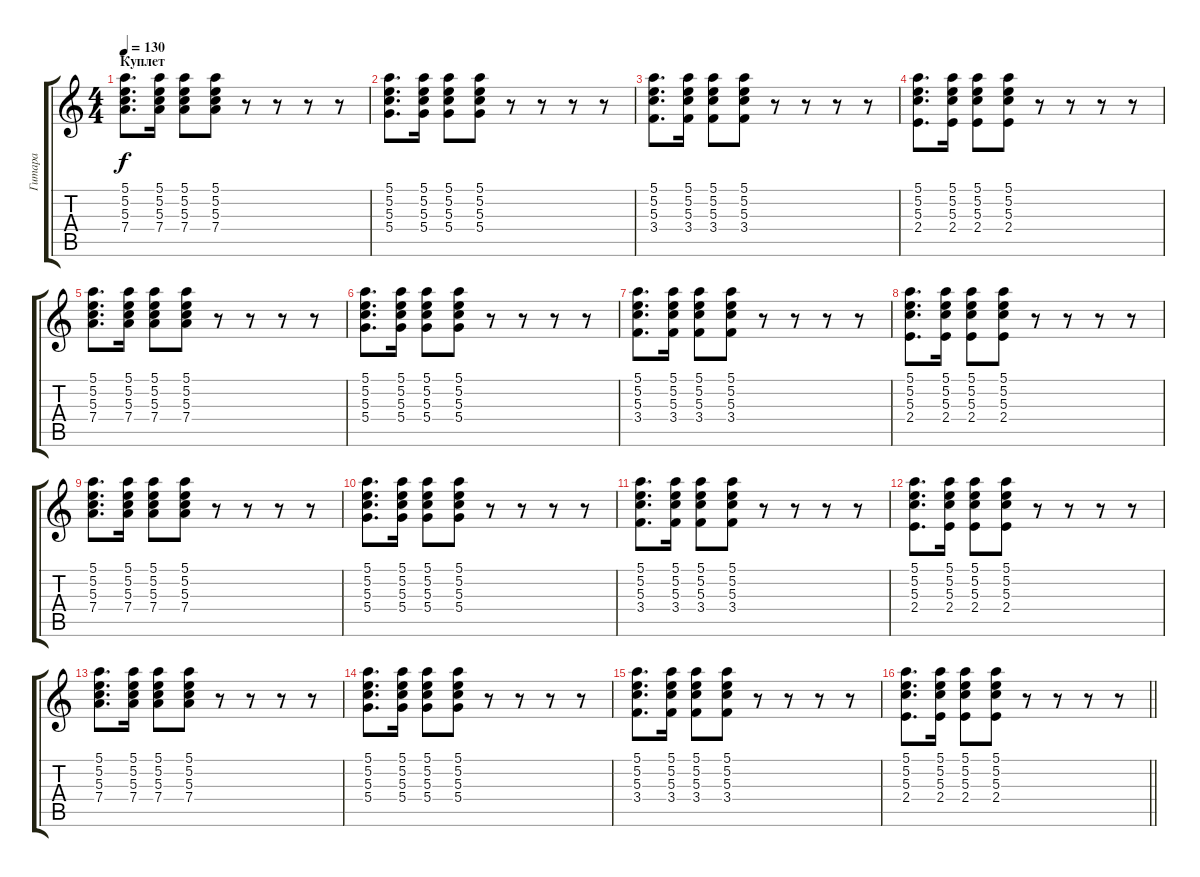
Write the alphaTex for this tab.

\track ("Гитара" "Гитара") {instrument electricguitarclean}
\staff {score tabs}
\tuning (E4 B3 G3 D3 A2 E2) {hide}
\ts (4 4)
\section ("" "Куплет")
\tempo 130
\clef g2
\ks c
(5.1 5.2 5.3 7.4).8{d dy f} (5.1 5.2 5.3 7.4).16 (5.1 5.2 5.3 7.4).8 (5.1 5.2 5.3 7.4).8 r.8 r.8 r.8 r.8 |
(5.1 5.2 5.3 5.4).8{d} (5.1 5.2 5.3 5.4).16 (5.1 5.2 5.3 5.4).8 (5.1 5.2 5.3 5.4).8 r.8 r.8 r.8 r.8 |
(5.1 5.2 5.3 3.4).8{d} (5.1 5.2 5.3 3.4).16 (5.1 5.2 5.3 3.4).8 (5.1 5.2 5.3 3.4).8 r.8 r.8 r.8 r.8 |
(5.1 5.2 5.3 2.4).8{d} (5.1 5.2 5.3 2.4).16 (5.1 5.2 5.3 2.4).8 (5.1 5.2 5.3 2.4).8 r.8 r.8 r.8 r.8 |
(5.1 5.2 5.3 7.4).8{d} (5.1 5.2 5.3 7.4).16 (5.1 5.2 5.3 7.4).8 (5.1 5.2 5.3 7.4).8 r.8 r.8 r.8 r.8 |
(5.1 5.2 5.3 5.4).8{d} (5.1 5.2 5.3 5.4).16 (5.1 5.2 5.3 5.4).8 (5.1 5.2 5.3 5.4).8 r.8 r.8 r.8 r.8 |
(5.1 5.2 5.3 3.4).8{d} (5.1 5.2 5.3 3.4).16 (5.1 5.2 5.3 3.4).8 (5.1 5.2 5.3 3.4).8 r.8 r.8 r.8 r.8 |
(5.1 5.2 5.3 2.4).8{d} (5.1 5.2 5.3 2.4).16 (5.1 5.2 5.3 2.4).8 (5.1 5.2 5.3 2.4).8 r.8 r.8 r.8 r.8 |
(5.1 5.2 5.3 7.4).8{d} (5.1 5.2 5.3 7.4).16 (5.1 5.2 5.3 7.4).8 (5.1 5.2 5.3 7.4).8 r.8 r.8 r.8 r.8 |
(5.1 5.2 5.3 5.4).8{d} (5.1 5.2 5.3 5.4).16 (5.1 5.2 5.3 5.4).8 (5.1 5.2 5.3 5.4).8 r.8 r.8 r.8 r.8 |
(5.1 5.2 5.3 3.4).8{d} (5.1 5.2 5.3 3.4).16 (5.1 5.2 5.3 3.4).8 (5.1 5.2 5.3 3.4).8 r.8 r.8 r.8 r.8 |
(5.1 5.2 5.3 2.4).8{d} (5.1 5.2 5.3 2.4).16 (5.1 5.2 5.3 2.4).8 (5.1 5.2 5.3 2.4).8 r.8 r.8 r.8 r.8 |
(5.1 5.2 5.3 7.4).8{d} (5.1 5.2 5.3 7.4).16 (5.1 5.2 5.3 7.4).8 (5.1 5.2 5.3 7.4).8 r.8 r.8 r.8 r.8 |
(5.1 5.2 5.3 5.4).8{d} (5.1 5.2 5.3 5.4).16 (5.1 5.2 5.3 5.4).8 (5.1 5.2 5.3 5.4).8 r.8 r.8 r.8 r.8 |
(5.1 5.2 5.3 3.4).8{d} (5.1 5.2 5.3 3.4).16 (5.1 5.2 5.3 3.4).8 (5.1 5.2 5.3 3.4).8 r.8 r.8 r.8 r.8 |
\barLineRight lightlight
(5.1 5.2 5.3 2.4).8{d} (5.1 5.2 5.3 2.4).16 (5.1 5.2 5.3 2.4).8 (5.1 5.2 5.3 2.4).8 r.8 r.8 r.8 r.8
